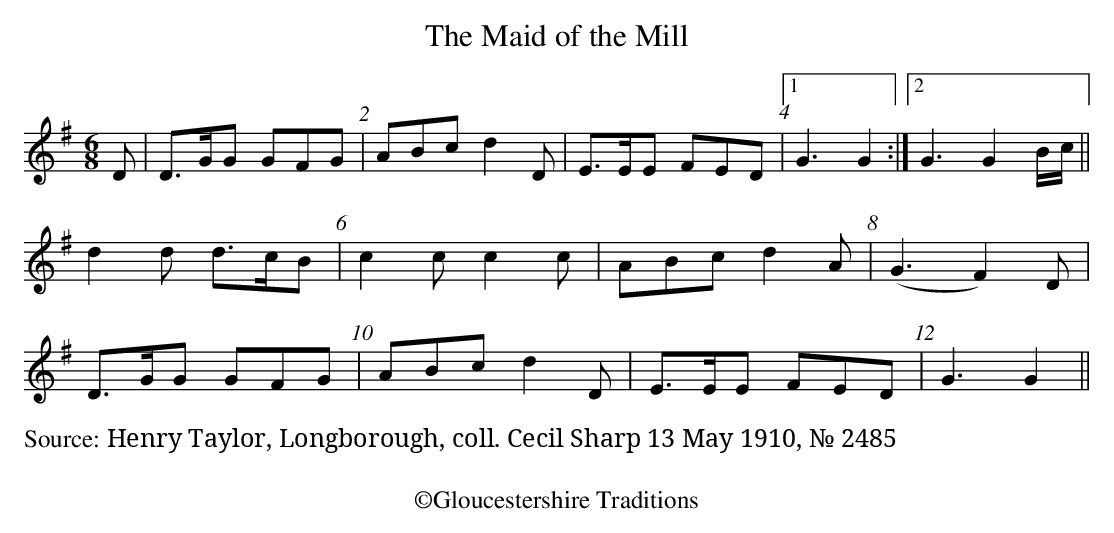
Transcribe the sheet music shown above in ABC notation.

X:1
T:Maid of the Mill, The
M:6/8
L:1/8
K:G
D|D>GG GFG | ABc d2D | E>EE FED |1 G3G2 :|2 G3G2B/c/ ||
d2d d>cB | c2c c2c | ABc d2A | (G3 F2)D |
D>GG GFG | ABc d2D | E>EE FED | G3G2||
